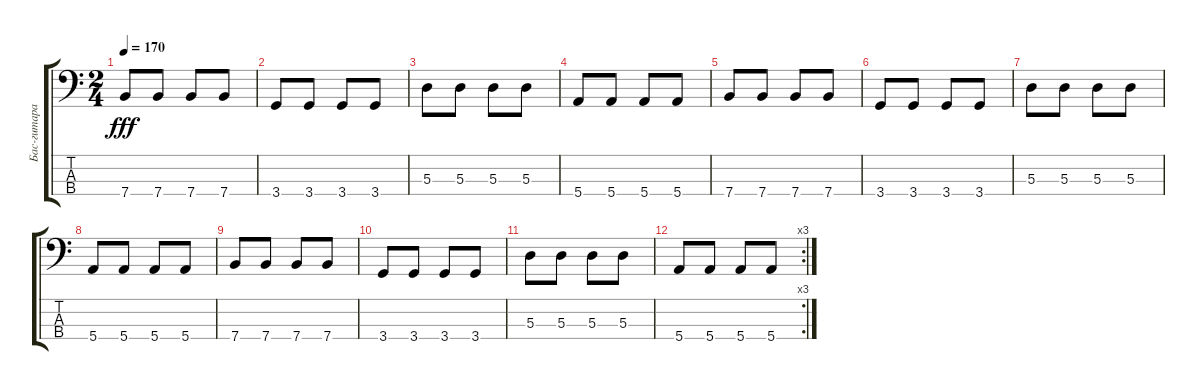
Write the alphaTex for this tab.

\track ("Бас-гитара" "Бас-гитара") {instrument electricbassfinger}
\staff {score tabs}
\tuning (G2 D2 A1 E1) {hide}
\ts (2 4)
\tempo 170
\clef f4
\ks c
7.4.8{dy fff} 7.4.8 7.4.8 7.4.8 |
3.4.8 3.4.8 3.4.8 3.4.8 |
5.3.8 5.3.8 5.3.8 5.3.8 |
5.4.8 5.4.8 5.4.8 5.4.8 |
7.4.8 7.4.8 7.4.8 7.4.8 |
3.4.8 3.4.8 3.4.8 3.4.8 |
5.3.8 5.3.8 5.3.8 5.3.8 |
5.4.8 5.4.8 5.4.8 5.4.8 |
7.4.8 7.4.8 7.4.8 7.4.8 |
3.4.8 3.4.8 3.4.8 3.4.8 |
5.3.8 5.3.8 5.3.8 5.3.8 |
\rc 3
5.4.8 5.4.8 5.4.8 5.4.8
